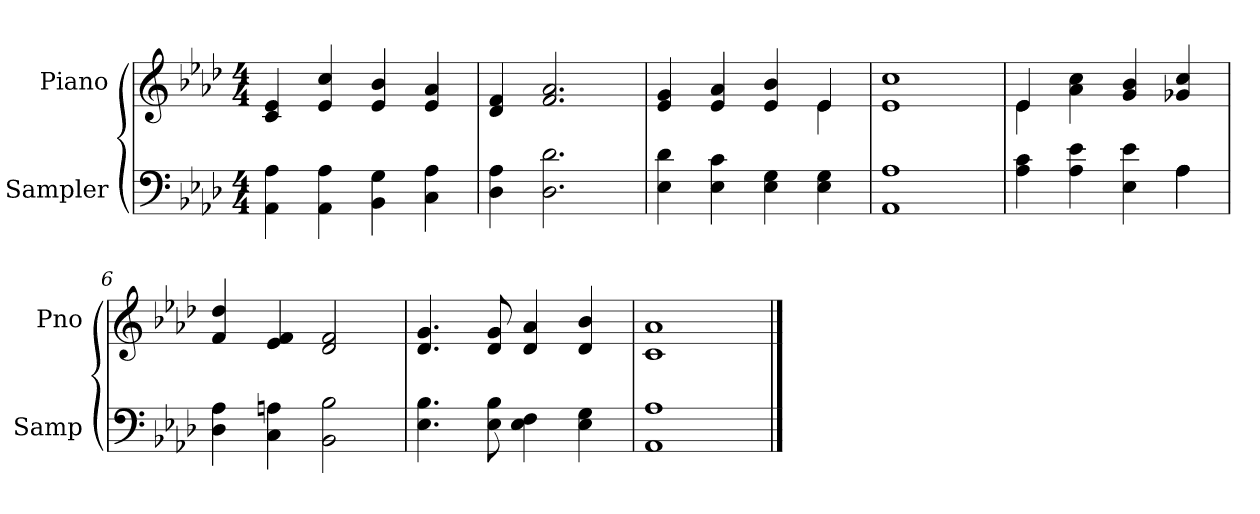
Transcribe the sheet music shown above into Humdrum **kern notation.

**kern	**kern
*part2	*part1
*staff2	*staff1
*I"Sampler	*I"Piano
*I'Samp	*I'Pno
*clefF4	*clefG2
*k[b-e-a-d-]	*k[b-e-a-d-]
*A-:	*A-:
*M4/4	*M4/4
=1	=1
4AA- 4A-	4c 4e-
4AA- 4A-	4e- 4cc
4BB- 4G	4e- 4b-
4C 4A-	4e- 4a-
=2	=2
4D- 4A-	4d- 4f
2.D- 2.d-	2.f 2.a-
=3	=3
*	*^
4E- 4d-	4e- 4g	2.ryy
4E- 4c	4e- 4a-	.
4E- 4G	4e- 4b-	.
4E- 4G	4e-/	4e-
*	*v	*v
=4	=4
1AA- 1A-	1e- 1cc
=5	=5
*^	*^
4A- 4c	2.ryy	4e-/	4e-
4A- 4e-	.	4a- 4cc	2.ryy
4E- 4e-	.	4g 4b-	.
4A-\	4A-	4g-X 4cc	.
*v	*v	*	*
*	*v	*v
=6	=6
4D- 4A-	4f 4dd-
4C 4An	4e- 4f
2BB- 2B-	2d- 2f
=7	=7
4.E- 4.B-	4.d- 4.g
8E- 8B-	8d- 8g
4E- 4F	4d- 4a-
4E- 4G	4d- 4b-
=8	=8
1AA- 1A-	1c 1a-
==	==
*-	*-
